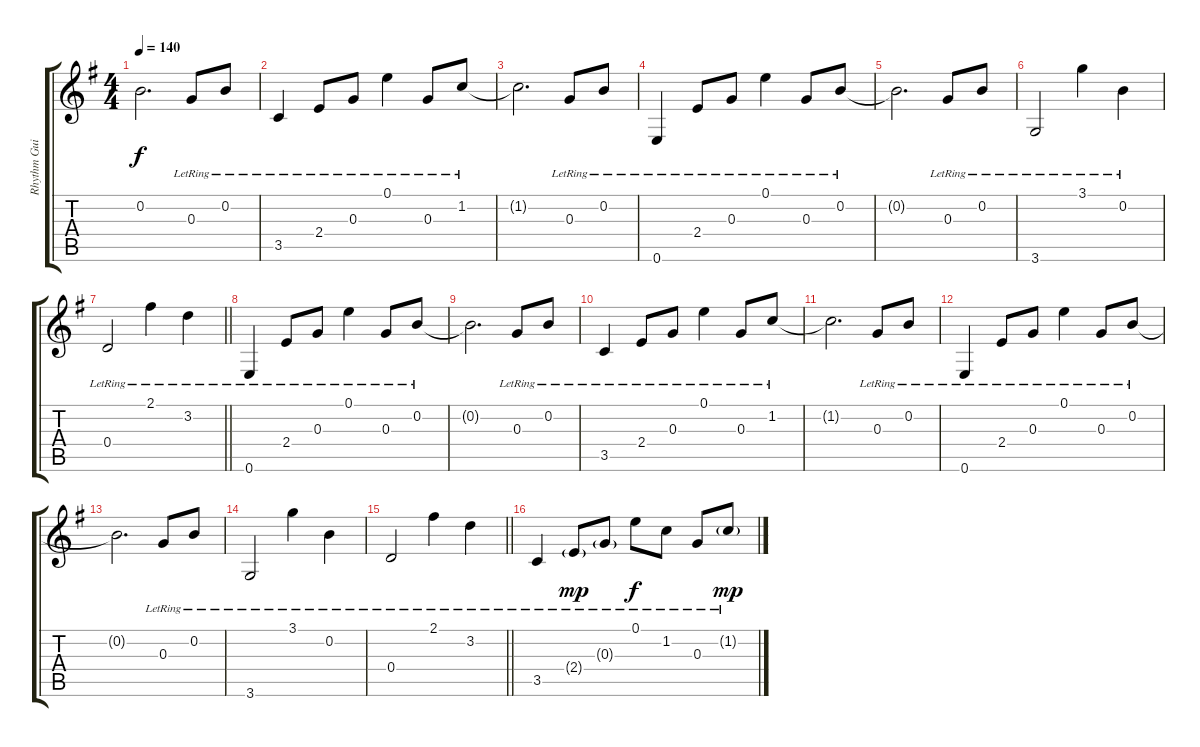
\track ("Rhythm Guitar 1: Axel Rudi Pell" "Rhythm Gui") {instrument electricguitarclean}
\staff {score tabs}
\tuning (E4 B3 G3 D3 A2 E2) {hide}
\ts (4 4)
\tempo 140
\clef g2
\ks eminor
0.2{t}.2{d dy f} 0.3{lr}.8 0.2{lr}.8 |
3.5{lr}.4 2.4{lr}.8 0.3{lr}.8 0.1{lr}.4 0.3{lr}.8 1.2{lr}.8 |
1.2{t}.2{d} 0.3{lr}.8 0.2{lr}.8 |
0.6{lr}.4 2.4{lr}.8 0.3{lr}.8 0.1{lr}.4 0.3{lr}.8 0.2{lr}.8 |
0.2{t}.2{d} 0.3{lr}.8 0.2{lr}.8 |
3.6{lr}.2 3.1{lr}.4 0.2{lr}.4 |
\barLineRight lightlight
0.4{lr}.2 2.1{lr}.4 3.2{lr}.4 |
0.6{lr}.4 2.4{lr}.8 0.3{lr}.8 0.1{lr}.4 0.3{lr}.8 0.2{lr}.8 |
0.2{t}.2{d} 0.3{lr}.8 0.2{lr}.8 |
3.5{lr}.4 2.4{lr}.8 0.3{lr}.8 0.1{lr}.4 0.3{lr}.8 1.2{lr}.8 |
1.2{t}.2{d} 0.3{lr}.8 0.2{lr}.8 |
0.6{lr}.4 2.4{lr}.8 0.3{lr}.8 0.1{lr}.4 0.3{lr}.8 0.2{lr}.8 |
0.2{t}.2{d} 0.3{lr}.8 0.2{lr}.8 |
3.6{lr}.2 3.1{lr}.4 0.2{lr}.4 |
\barLineRight lightlight
0.4{lr}.2 2.1{lr}.4 3.2{lr}.4 |
3.5{lr}.4 2.4{g lr}.8{dy mp} 0.3{g lr}.8 0.1{lr}.8{dy f} 1.2{lr}.8 0.3{lr}.8 1.2{g lr}.8{dy mp}
